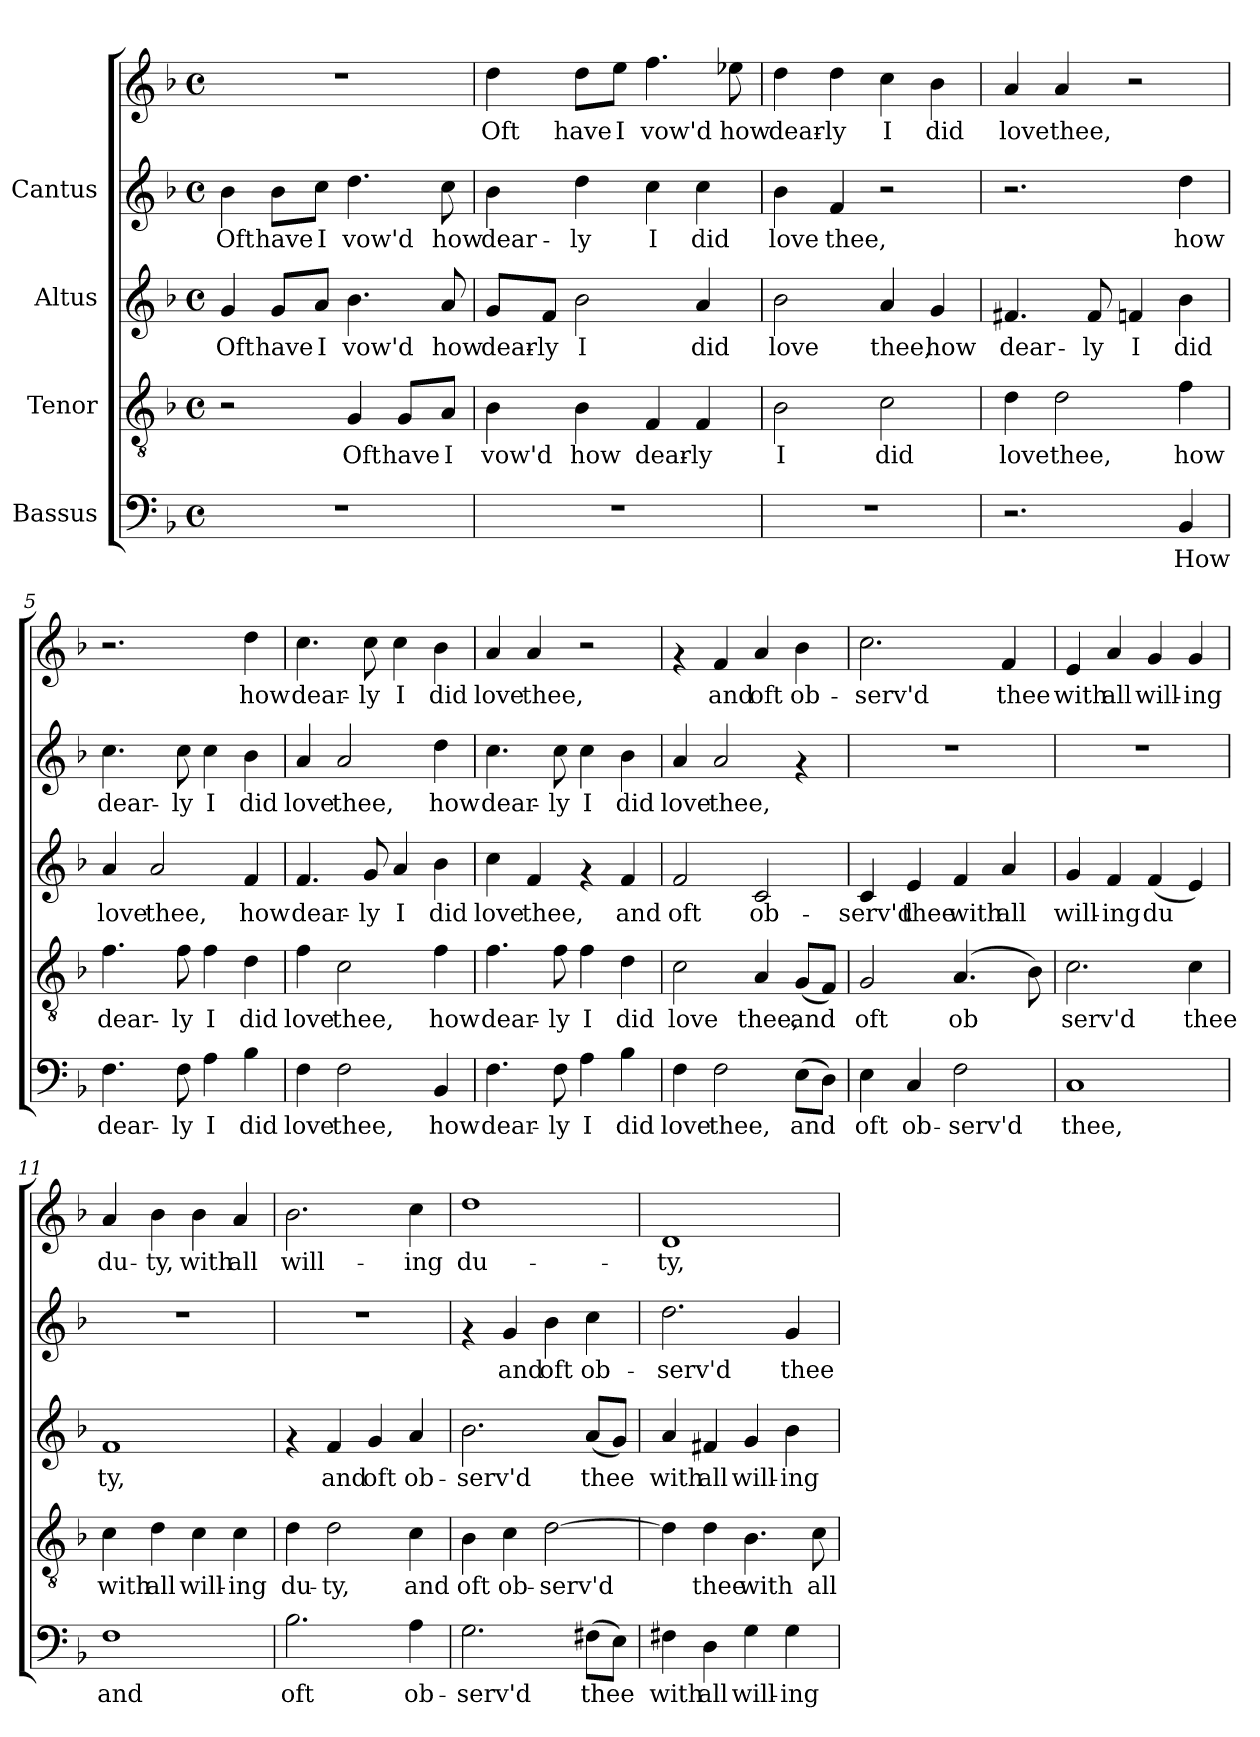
**kern	**text	**kern	**text	**kern	**text	**kern	**text	**kern	**text
*part4	*part4	*part3	*part3	*part2	*part2	*part1	*part1	*part1	*part1
*staff5	*staff5	*staff4	*staff4	*staff3	*staff3	*staff2	*staff2	*staff1	*staff1
*I"Bassus	*	*I"Tenor	*	*I"Altus	*	*I"Cantus	*	*	*
!!LO:PB:g=z
*stria5	*	*stria5	*	*stria5	*	*stria5	*	*stria5	*
*clefF4	*	*clefGv2	*	*clefG2	*	*clefG2	*	*clefG2	*
*k[b-]	*	*k[b-]	*	*k[b-]	*	*k[b-]	*	*k[b-]	*
*F:	*	*F:	*	*F:	*	*F:	*	*F:	*
*M4/4	*	*M4/4	*	*M4/4	*	*M4/4	*	*M4/4	*
*met(c)	*	*met(c)	*	*met(c)	*	*met(c)	*	*met(c)	*
*MM144	*	*MM144	*	*MM144	*	*MM144	*	*MM144	*
=1	=1	=1	=1	=1	=1	=1	=1	=1	=1
!	!	!	!	!	!LO:LY:b:cj	!	!LO:LY:b:cj	!	!
1r	.	2r	.	4g/	Oft	4b-\	Oft	1r	.
!	!	!	!	!	!LO:LY:b:cj	!	!LO:LY:b:cj	!	!
.	.	.	.	8g/L	have	8b-\L	have	.	.
!	!	!	!	!	!LO:LY:b:cj	!	!LO:LY:b:cj	!	!
.	.	.	.	8a/J	I	8cc\J	I	.	.
!	!	!	!LO:LY:b:cj	!	!LO:LY:b:cj	!	!LO:LY:b:cj	!	!
.	.	4G/	Oft	4.b-\	vow'd	4.dd\	vow'd	.	.
!	!	!	!LO:LY:b:cj	!	!	!	!	!	!
.	.	8G/L	have	.	.	.	.	.	.
!	!	!	!LO:LY:b:cj	!	!LO:LY:b:cj	!	!LO:LY:b:cj	!	!
.	.	8A/J	I	8a/	how	8cc\	how	.	.
=2	=2	=2	=2	=2	=2	=2	=2	=2	=2
!	!	!	!LO:LY:b:cj	!	!LO:LY:b:cj	!	!LO:LY:b:cj	!	!LO:LY:b:cj
1r	.	4B-\	vow'd	8g/L	dear-	4b-\	dear-	4dd\	Oft
!	!	!	!	!	!LO:LY:b:cj	!	!	!	!
.	.	.	.	8f/J	-ly	.	.	.	.
!	!	!	!LO:LY:b:cj	!	!LO:LY:b:cj	!	!LO:LY:b:cj	!	!LO:LY:b:cj
.	.	4B-\	how	2b-\	I	4dd\	-ly	8dd\L	have
!	!	!	!	!	!	!	!	!	!LO:LY:b:cj
.	.	.	.	.	.	.	.	8ee\J	I
!	!	!	!LO:LY:b:cj	!	!	!	!LO:LY:b:cj	!	!LO:LY:b:cj
.	.	4F/	dear-	.	.	4cc\	I	4.ff\	vow'd
!	!	!	!LO:LY:b:cj	!	!LO:LY:b:cj	!	!LO:LY:b:cj	!	!
.	.	4F/	-ly	4a/	did	4cc\	did	.	.
!	!	!	!	!	!	!	!	!	!LO:LY:b:cj
.	.	.	.	.	.	.	.	8ee-X\	how
=3	=3	=3	=3	=3	=3	=3	=3	=3	=3
!	!	!	!LO:LY:b:cj	!	!LO:LY:b:cj	!	!LO:LY:b:cj	!	!LO:LY:b:cj
1r	.	2B-\	I	2b-\	love	4b-\	love	4dd\	dear-
!	!	!	!	!	!	!	!LO:LY:b:cj	!	!LO:LY:b:cj
.	.	.	.	.	.	4f/	thee,	4dd\	-ly
!	!	!	!LO:LY:b:cj	!	!LO:LY:b:cj	!	!	!	!LO:LY:b:cj
.	.	2c\	did	4a/	thee,	2r	.	4cc\	I
!	!	!	!	!	!LO:LY:b:cj	!	!	!	!LO:LY:b:cj
.	.	.	.	4g/	how	.	.	4b-\	did
!!LO:LB:g=z
=4	=4	=4	=4	=4	=4	=4	=4	=4	=4
!	!	!	!LO:LY:b:cj	!	!LO:LY:b:cj	!	!	!	!LO:LY:b:cj
2.r	.	4d\	love	4.f#X/	dear-	2.r	.	4a/	love
!	!	!	!LO:LY:b:cj	!	!	!	!	!	!LO:LY:b:cj
.	.	2d\	thee,	.	.	.	.	4a/	thee,
!	!	!	!	!	!LO:LY:b:cj	!	!	!	!
.	.	.	.	8f#/	-ly	.	.	.	.
!	!	!	!	!	!LO:LY:b:cj	!	!	!	!
.	.	.	.	4fn/	I	.	.	2r	.
!	!LO:LY:b:cj	!	!LO:LY:b:cj	!	!LO:LY:b:cj	!	!LO:LY:b:cj	!	!
4BB-/	How	4f\	how	4b-\	did	4dd\	how	.	.
=5	=5	=5	=5	=5	=5	=5	=5	=5	=5
!	!LO:LY:b:cj	!	!LO:LY:b:cj	!	!LO:LY:b:cj	!	!LO:LY:b:cj	!	!
4.F\	dear-	4.f\	dear-	4a/	love	4.cc\	dear-	2.r	.
!	!	!	!	!	!LO:LY:b:cj	!	!	!	!
.	.	.	.	2a/	thee,	.	.	.	.
!	!LO:LY:b:cj	!	!LO:LY:b:cj	!	!	!	!LO:LY:b:cj	!	!
8F\	-ly	8f\	-ly	.	.	8cc\	-ly	.	.
!	!LO:LY:b:cj	!	!LO:LY:b:cj	!	!	!	!LO:LY:b:cj	!	!
4A\	I	4f\	I	.	.	4cc\	I	.	.
!	!LO:LY:b:cj	!	!LO:LY:b:cj	!	!LO:LY:b:cj	!	!LO:LY:b:cj	!	!LO:LY:b:cj
4B-\	did	4d\	did	4f/	how	4b-\	did	4dd\	how
=6	=6	=6	=6	=6	=6	=6	=6	=6	=6
!	!LO:LY:b:cj	!	!LO:LY:b:cj	!	!LO:LY:b:cj	!	!LO:LY:b:cj	!	!LO:LY:b:cj
4F\	love	4f\	love	4.f/	dear-	4a/	love	4.cc\	dear-
!	!LO:LY:b:cj	!	!LO:LY:b:cj	!	!	!	!LO:LY:b:cj	!	!
2F\	thee,	2c\	thee,	.	.	2a/	thee,	.	.
!	!	!	!	!	!LO:LY:b:cj	!	!	!	!LO:LY:b:cj
.	.	.	.	8g/	-ly	.	.	8cc\	-ly
!	!	!	!	!	!LO:LY:b:cj	!	!	!	!LO:LY:b:cj
.	.	.	.	4a/	I	.	.	4cc\	I
!	!LO:LY:b:cj	!	!LO:LY:b:cj	!	!LO:LY:b:cj	!	!LO:LY:b:cj	!	!LO:LY:b:cj
4BB-/	how	4f\	how	4b-\	did	4dd\	how	4b-\	did
=7	=7	=7	=7	=7	=7	=7	=7	=7	=7
!	!LO:LY:b:cj	!	!LO:LY:b:cj	!	!LO:LY:b:cj	!	!LO:LY:b:cj	!	!LO:LY:b:cj
4.F\	dear-	4.f\	dear-	4cc\	love	4.cc\	dear-	4a/	love
!	!	!	!	!	!LO:LY:b:cj	!	!	!	!LO:LY:b:cj
.	.	.	.	4f/	thee,	.	.	4a/	thee,
!	!LO:LY:b:cj	!	!LO:LY:b:cj	!	!	!	!LO:LY:b:cj	!	!
8F\	-ly	8f\	-ly	.	.	8cc\	-ly	.	.
!	!LO:LY:b:cj	!	!LO:LY:b:cj	!	!	!	!LO:LY:b:cj	!	!
4A\	I	4f\	I	4rf	.	4cc\	I	2r	.
!	!LO:LY:b:cj	!	!LO:LY:b:cj	!	!LO:LY:b:cj	!	!LO:LY:b:cj	!	!
4B-\	did	4d\	did	4f/	and	4b-\	did	.	.
!!LO:LB:g=z
=8	=8	=8	=8	=8	=8	=8	=8	=8	=8
!	!LO:LY:b:cj	!	!LO:LY:b:cj	!	!LO:LY:b:cj	!	!LO:LY:b:cj	!	!
4F\	love	2c\	love	2f/	oft	4a/	-love	4rf	.
!	!LO:LY:b:cj	!	!	!	!	!	!LO:LY:b:cj	!	!LO:LY:b:cj
2F\	thee,	.	.	.	.	2a/	thee,	4f/	and
!	!	!	!LO:LY:b:cj	!	!LO:LY:b:cj	!	!	!	!LO:LY:b:cj
.	.	4A/	thee,	2c/	ob-	.	.	4a/	oft
!	!LO:LY:b:cj	!	!LO:LY:b:cj	!	!	!	!	!	!LO:LY:b:cj
(>8E\L	and	(<8G/L	and	.	.	4rf	.	4b-\	ob-
!	!LO:LY:b:cj	!	!LO:LY:b:cj	!	!	!	!	!	!
8D\J)	.	8F/J)	.	.	.	.	.	.	.
=9	=9	=9	=9	=9	=9	=9	=9	=9	=9
!	!LO:LY:b:cj	!	!LO:LY:b:cj	!	!LO:LY:b:cj	!	!	!	!LO:LY:b:cj
4E\	oft	2G/	oft	4c/	-serv'd	1r	.	2.cc\	serv'd
!	!LO:LY:b:cj	!	!	!	!LO:LY:b:cj	!	!	!	!
4C/	ob-	.	.	4e/	thee	.	.	.	.
!	!LO:LY:b:cj	!	!LO:LY:b:cj	!	!LO:LY:b:cj	!	!	!	!
2F\	-serv'd	(<4.A/	ob-	4f/	with	.	.	.	.
!	!	!	!	!	!LO:LY:b:cj	!	!	!	!LO:LY:b:cj
.	.	.	.	4a/	all	.	.	4f/	thee
!	!	!	!LO:LY:b:cj	!	!	!	!	!	!
.	.	8B-\)	--	.	.	.	.	.	.
=10	=10	=10	=10	=10	=10	=10	=10	=10	=10
!	!LO:LY:b:cj	!	!LO:LY:b:cj	!	!LO:LY:b:cj	!	!	!	!LO:LY:b:cj
1C	thee,	2.c\	-serv'd	4g/	will-	1r	.	4e/	with
!	!	!	!	!	!LO:LY:b:cj	!	!	!	!LO:LY:b:cj
.	.	.	.	4f/	-ing	.	.	4a/	all
!	!	!	!	!	!LO:LY:b:cj	!	!	!	!LO:LY:b:cj
.	.	.	.	(<4f/	du-	.	.	4g/	will-
!	!	!	!LO:LY:b:cj	!	!LO:LY:b:cj	!	!	!	!LO:LY:b:cj
.	.	4c\	thee	4e/)	--	.	.	4g/	-ing
=11	=11	=11	=11	=11	=11	=11	=11	=11	=11
!	!LO:LY:b:cj	!	!LO:LY:b:cj	!	!LO:LY:b:cj	!	!	!	!LO:LY:b:cj
1F	and	4c\	with	1f	-ty,	1r	.	4a/	du-
!	!	!	!LO:LY:b:cj	!	!	!	!	!	!LO:LY:b:cj
.	.	4d\	all	.	.	.	.	4b-\	-ty,
!	!	!	!LO:LY:b:cj	!	!	!	!	!	!LO:LY:b:cj
.	.	4c\	will-	.	.	.	.	4b-\	with
!	!	!	!LO:LY:b:cj	!	!	!	!	!	!LO:LY:b:cj
.	.	4c\	-ing	.	.	.	.	4a/	all
!!LO:PB:g=z
=12	=12	=12	=12	=12	=12	=12	=12	=12	=12
!	!LO:LY:b:cj	!	!LO:LY:b:cj	!	!	!	!	!	!LO:LY:b:cj
2.B-\	oft	4d\	du-	4rf	.	1r	.	2.b-\	will-
!	!	!	!LO:LY:b:cj	!	!LO:LY:b:cj	!	!	!	!
.	.	2d\	-ty,	4f/	and	.	.	.	.
!	!	!	!	!	!LO:LY:b:cj	!	!	!	!
.	.	.	.	4g/	oft	.	.	.	.
!	!LO:LY:b:cj	!	!LO:LY:b:cj	!	!LO:LY:b:cj	!	!	!	!LO:LY:b:cj
4A\	ob-	4c\	and	4a/	ob-	.	.	4cc\	-ing
=13	=13	=13	=13	=13	=13	=13	=13	=13	=13
!	!LO:LY:b:cj	!	!LO:LY:b:cj	!	!LO:LY:b:cj	!	!	!	!LO:LY:b:cj
2.G\	-serv'd	4B-\	oft	2.b-\	-serv'd	4rf	.	1dd	du-
!	!	!	!LO:LY:b:cj	!	!	!	!LO:LY:b:cj	!	!
.	.	4c\	ob-	.	.	4g/	-and	.	.
!	!	!	!LO:LY:b:cj	!	!	!	!LO:LY:b:cj	!	!
.	.	[>2d\	-serv'd	.	.	4b-\	oft	.	.
!	!LO:LY:b:cj	!	!	!	!LO:LY:b:cj	!	!LO:LY:b:cj	!	!
(>8F#X\L	thee	.	.	(<8a/L	thee	4cc\	ob-	.	.
!	!LO:LY:b:cj	!	!	!	!LO:LY:b:cj	!	!	!	!
8E\J)	.	.	.	8g/J)	.	.	.	.	.
=14	=14	=14	=14	=14	=14	=14	=14	=14	=14
!	!LO:LY:b:cj	!	!LO:LY:b:cj	!	!LO:LY:b:cj	!	!LO:LY:b:cj	!	!LO:LY:b:cj
4F#X\	with	4d\]	.	4a/	with	2.dd\	serv'd	1d	-ty,
!	!LO:LY:b:cj	!	!LO:LY:b:cj	!	!LO:LY:b:cj	!	!	!	!
4D\	all	4d\	thee	4f#X/	all	.	.	.	.
!	!LO:LY:b:cj	!	!LO:LY:b:cj	!	!LO:LY:b:cj	!	!	!	!
4G\	will-	4.B-\	with	4g/	will-	.	.	.	.
!	!LO:LY:b:cj	!	!	!	!LO:LY:b:cj	!	!LO:LY:b:cj	!	!
4G\	-ing	.	.	4b-\	-ing	4g/	thee	.	.
!	!	!	!LO:LY:b:cj	!	!	!	!	!	!
.	.	8c\	all	.	.	.	.	.	.
=	=	=	=	=	=	=	=	=	=
*-	*-	*-	*-	*-	*-	*-	*-	*-	*-
